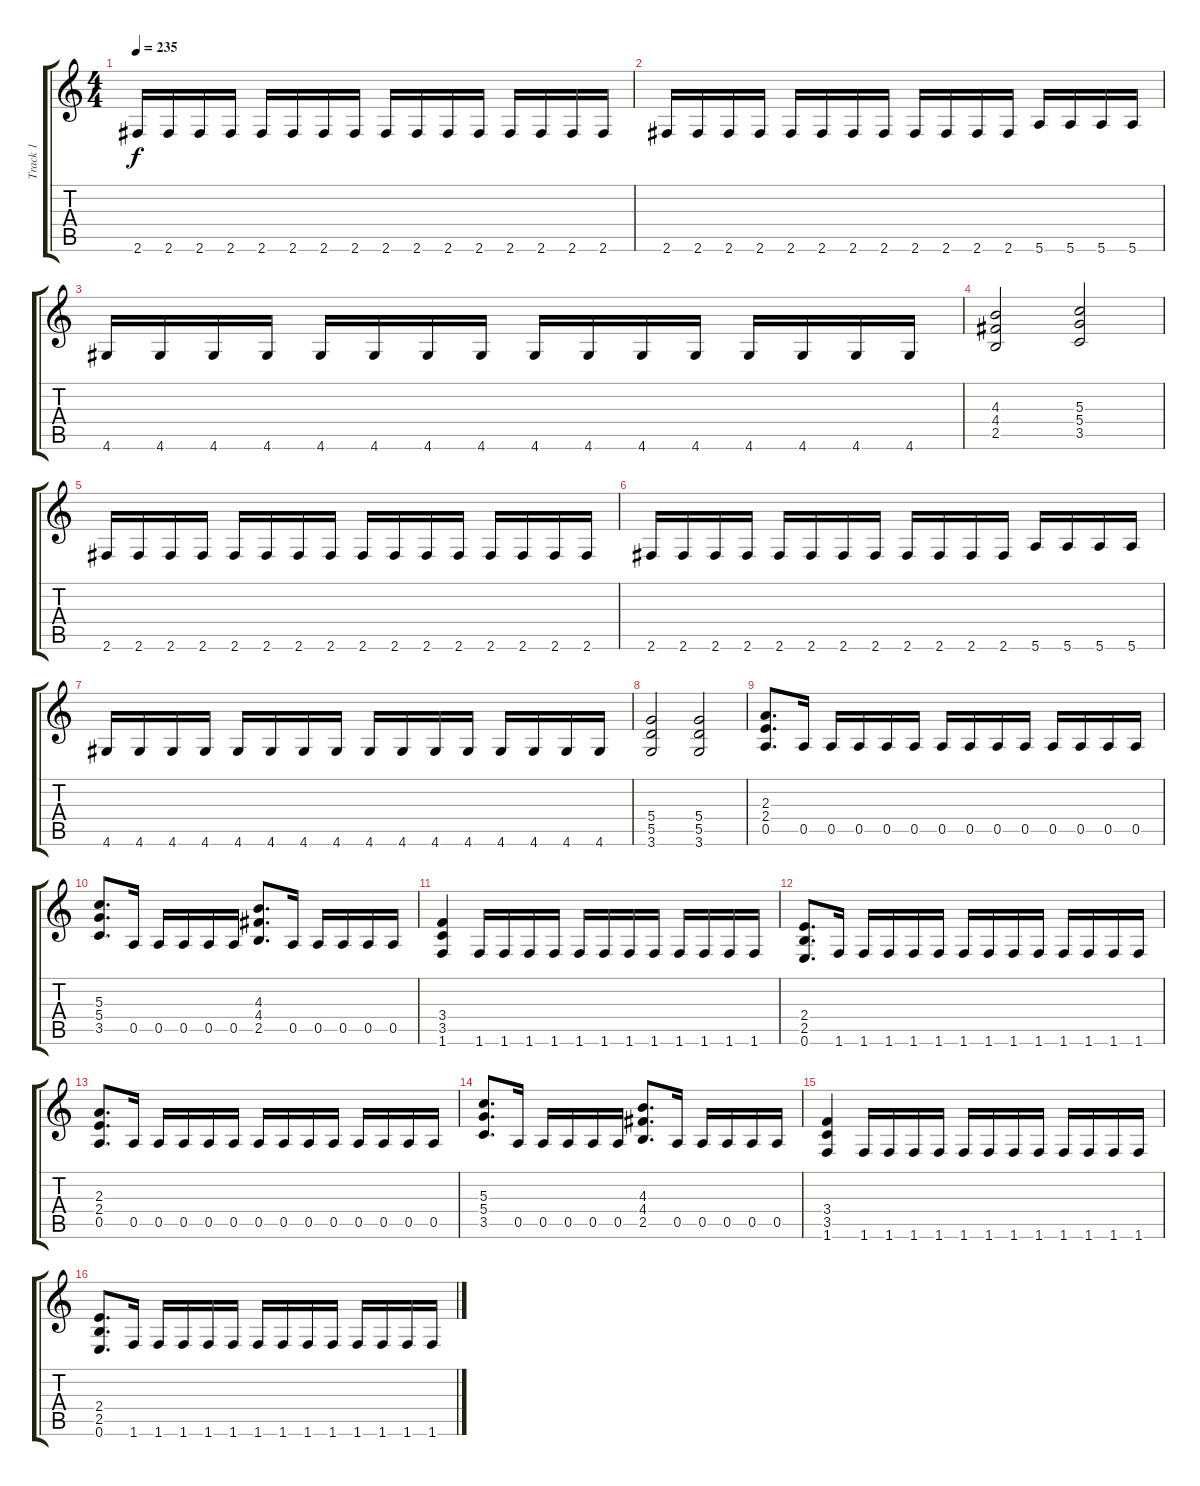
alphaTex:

\track ("Track 1" "Track 1") {instrument distortionguitar}
\staff {score tabs}
\tuning (E4 B3 G3 D3 A2 E2) {hide}
\ts (4 4)
\tempo 235
\clef g2
\ks c
2.6.16{dy f} 2.6.16 2.6.16 2.6.16 2.6.16 2.6.16 2.6.16 2.6.16 2.6.16 2.6.16 2.6.16 2.6.16 2.6.16 2.6.16 2.6.16 2.6.16 |
2.6.16 2.6.16 2.6.16 2.6.16 2.6.16 2.6.16 2.6.16 2.6.16 2.6.16 2.6.16 2.6.16 2.6.16 5.6.16 5.6.16 5.6.16 5.6.16 |
4.6.16 4.6.16 4.6.16 4.6.16 4.6.16 4.6.16 4.6.16 4.6.16 4.6.16 4.6.16 4.6.16 4.6.16 4.6.16 4.6.16 4.6.16 4.6.16 |
(4.3 4.4 2.5).2 (5.3 5.4 3.5).2 |
2.6.16 2.6.16 2.6.16 2.6.16 2.6.16 2.6.16 2.6.16 2.6.16 2.6.16 2.6.16 2.6.16 2.6.16 2.6.16 2.6.16 2.6.16 2.6.16 |
2.6.16 2.6.16 2.6.16 2.6.16 2.6.16 2.6.16 2.6.16 2.6.16 2.6.16 2.6.16 2.6.16 2.6.16 5.6.16 5.6.16 5.6.16 5.6.16 |
4.6.16 4.6.16 4.6.16 4.6.16 4.6.16 4.6.16 4.6.16 4.6.16 4.6.16 4.6.16 4.6.16 4.6.16 4.6.16 4.6.16 4.6.16 4.6.16 |
(5.4 5.5 3.6).2 (5.4 5.5 3.6).2 |
(2.3 2.4 0.5).8{d} 0.5.16 0.5.16 0.5.16 0.5.16 0.5.16 0.5.16 0.5.16 0.5.16 0.5.16 0.5.16 0.5.16 0.5.16 0.5.16 |
(5.3 5.4 3.5).8{d} 0.5.16 0.5.16 0.5.16 0.5.16 0.5.16 (4.3 4.4 2.5).8{d} 0.5.16 0.5.16 0.5.16 0.5.16 0.5.16 |
(3.4 3.5 1.6).4 1.6.16 1.6.16 1.6.16 1.6.16 1.6.16 1.6.16 1.6.16 1.6.16 1.6.16 1.6.16 1.6.16 1.6.16 |
(2.4 2.5 0.6).8{d} 1.6.16 1.6.16 1.6.16 1.6.16 1.6.16 1.6.16 1.6.16 1.6.16 1.6.16 1.6.16 1.6.16 1.6.16 1.6.16 |
(2.3 2.4 0.5).8{d} 0.5.16 0.5.16 0.5.16 0.5.16 0.5.16 0.5.16 0.5.16 0.5.16 0.5.16 0.5.16 0.5.16 0.5.16 0.5.16 |
(5.3 5.4 3.5).8{d} 0.5.16 0.5.16 0.5.16 0.5.16 0.5.16 (4.3 4.4 2.5).8{d} 0.5.16 0.5.16 0.5.16 0.5.16 0.5.16 |
(3.4 3.5 1.6).4 1.6.16 1.6.16 1.6.16 1.6.16 1.6.16 1.6.16 1.6.16 1.6.16 1.6.16 1.6.16 1.6.16 1.6.16 |
(2.4 2.5 0.6).8{d} 1.6.16 1.6.16 1.6.16 1.6.16 1.6.16 1.6.16 1.6.16 1.6.16 1.6.16 1.6.16 1.6.16 1.6.16 1.6.16
